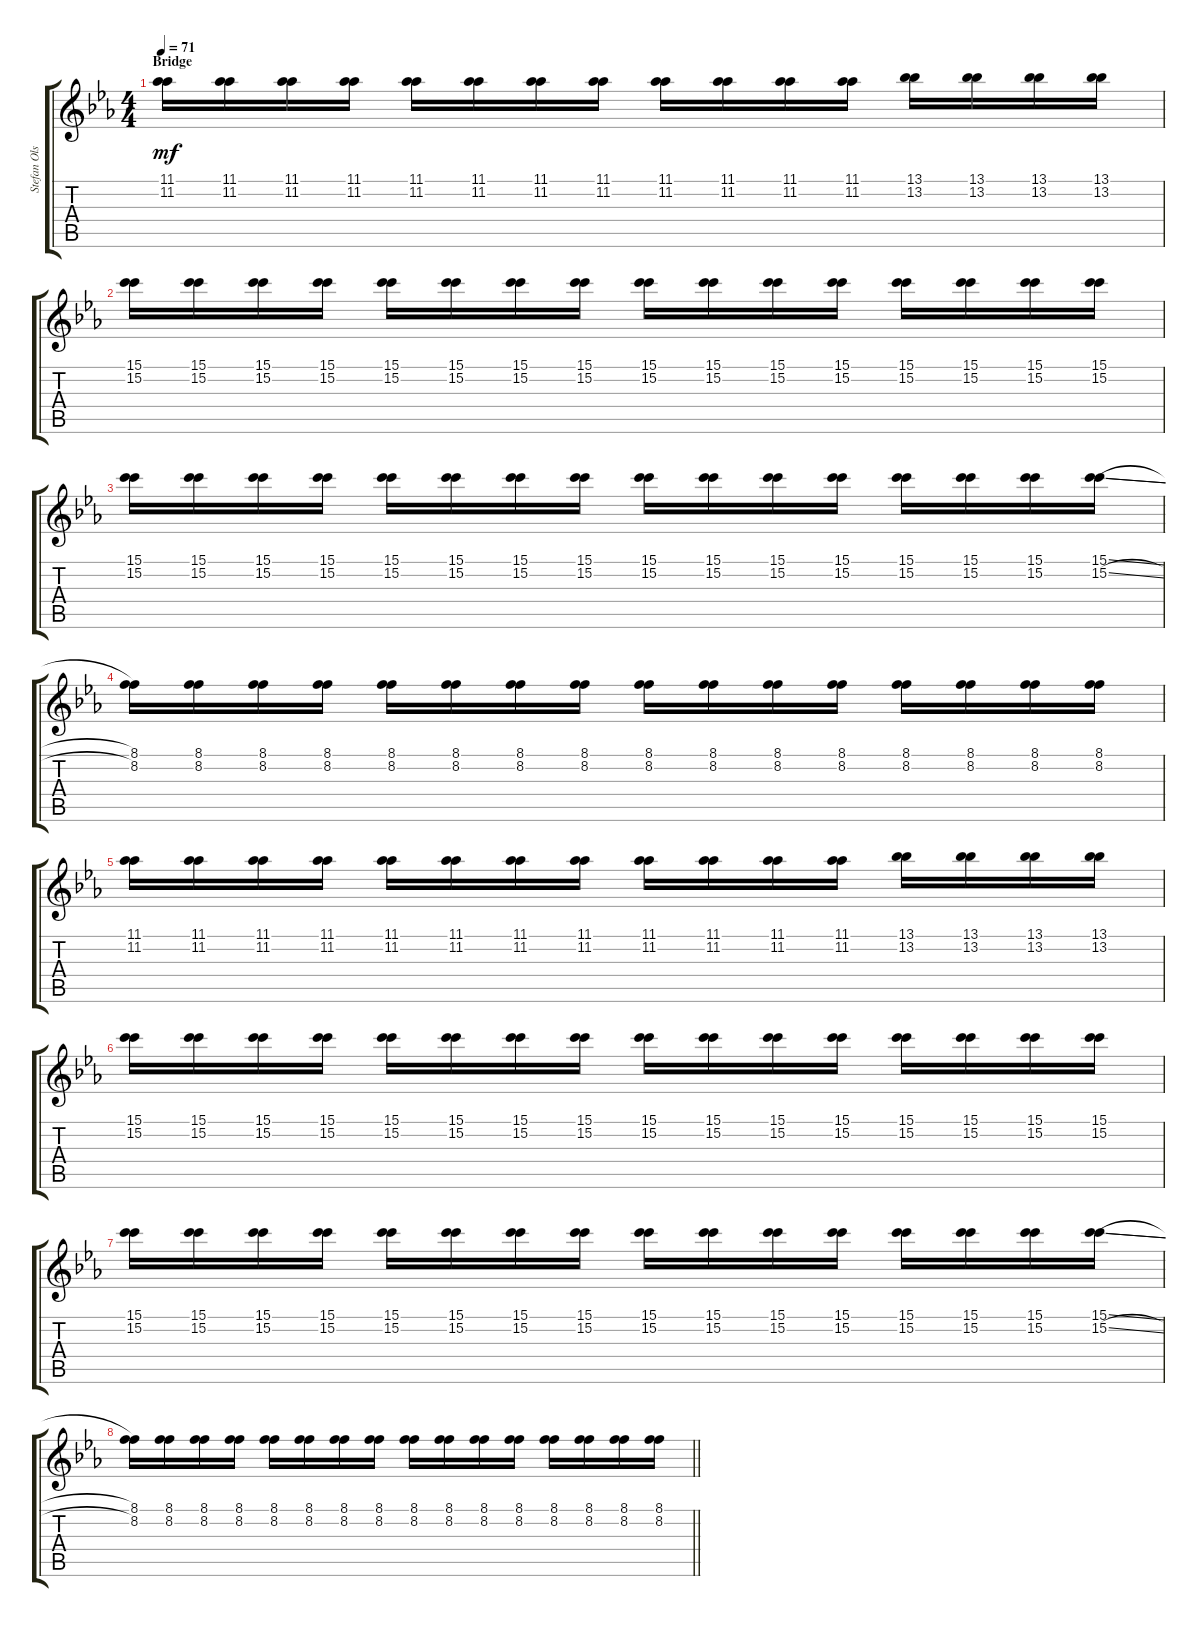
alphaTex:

\track ("Stefan Olsdal [Lead Guitar]" "Stefan Ols") {instrument distortionguitar}
\staff {score tabs}
\tuning (A3 A3 F3 C3 G2 D2) {hide}
\ts (4 4)
\section ("" "Bridge")
\tempo 71
\clef g2
\ks cminor
(11.1 11.2).16{dy mf} (11.1 11.2).16 (11.1 11.2).16 (11.1 11.2).16 (11.1 11.2).16 (11.1 11.2).16 (11.1 11.2).16 (11.1 11.2).16 (11.1 11.2).16 (11.1 11.2).16 (11.1 11.2).16 (11.1 11.2).16 (13.1 13.2).16 (13.1 13.2).16 (13.1 13.2).16 (13.1 13.2).16 |
(15.1 15.2).16 (15.1 15.2).16 (15.1 15.2).16 (15.1 15.2).16 (15.1 15.2).16 (15.1 15.2).16 (15.1 15.2).16 (15.1 15.2).16 (15.1 15.2).16 (15.1 15.2).16 (15.1 15.2).16 (15.1 15.2).16 (15.1 15.2).16 (15.1 15.2).16 (15.1 15.2).16 (15.1 15.2).16 |
(15.1 15.2).16 (15.1 15.2).16 (15.1 15.2).16 (15.1 15.2).16 (15.1 15.2).16 (15.1 15.2).16 (15.1 15.2).16 (15.1 15.2).16 (15.1 15.2).16 (15.1 15.2).16 (15.1 15.2).16 (15.1 15.2).16 (15.1 15.2).16 (15.1 15.2).16 (15.1 15.2).16 (15.1{sl} 15.2{sl}).16 |
(8.1 8.2).16 (8.1 8.2).16 (8.1 8.2).16 (8.1 8.2).16 (8.1 8.2).16 (8.1 8.2).16 (8.1 8.2).16 (8.1 8.2).16 (8.1 8.2).16 (8.1 8.2).16 (8.1 8.2).16 (8.1 8.2).16 (8.1 8.2).16 (8.1 8.2).16 (8.1 8.2).16 (8.1 8.2).16 |
(11.1 11.2).16 (11.1 11.2).16 (11.1 11.2).16 (11.1 11.2).16 (11.1 11.2).16 (11.1 11.2).16 (11.1 11.2).16 (11.1 11.2).16 (11.1 11.2).16 (11.1 11.2).16 (11.1 11.2).16 (11.1 11.2).16 (13.1 13.2).16 (13.1 13.2).16 (13.1 13.2).16 (13.1 13.2).16 |
(15.1 15.2).16 (15.1 15.2).16 (15.1 15.2).16 (15.1 15.2).16 (15.1 15.2).16 (15.1 15.2).16 (15.1 15.2).16 (15.1 15.2).16 (15.1 15.2).16 (15.1 15.2).16 (15.1 15.2).16 (15.1 15.2).16 (15.1 15.2).16 (15.1 15.2).16 (15.1 15.2).16 (15.1 15.2).16 |
(15.1 15.2).16 (15.1 15.2).16 (15.1 15.2).16 (15.1 15.2).16 (15.1 15.2).16 (15.1 15.2).16 (15.1 15.2).16 (15.1 15.2).16 (15.1 15.2).16 (15.1 15.2).16 (15.1 15.2).16 (15.1 15.2).16 (15.1 15.2).16 (15.1 15.2).16 (15.1 15.2).16 (15.1{sl} 15.2{sl}).16 |
\barLineRight lightlight
(8.1 8.2).16 (8.1 8.2).16 (8.1 8.2).16 (8.1 8.2).16 (8.1 8.2).16 (8.1 8.2).16 (8.1 8.2).16 (8.1 8.2).16 (8.1 8.2).16 (8.1 8.2).16 (8.1 8.2).16 (8.1 8.2).16 (8.1 8.2).16 (8.1 8.2).16 (8.1 8.2).16 (8.1 8.2).16
